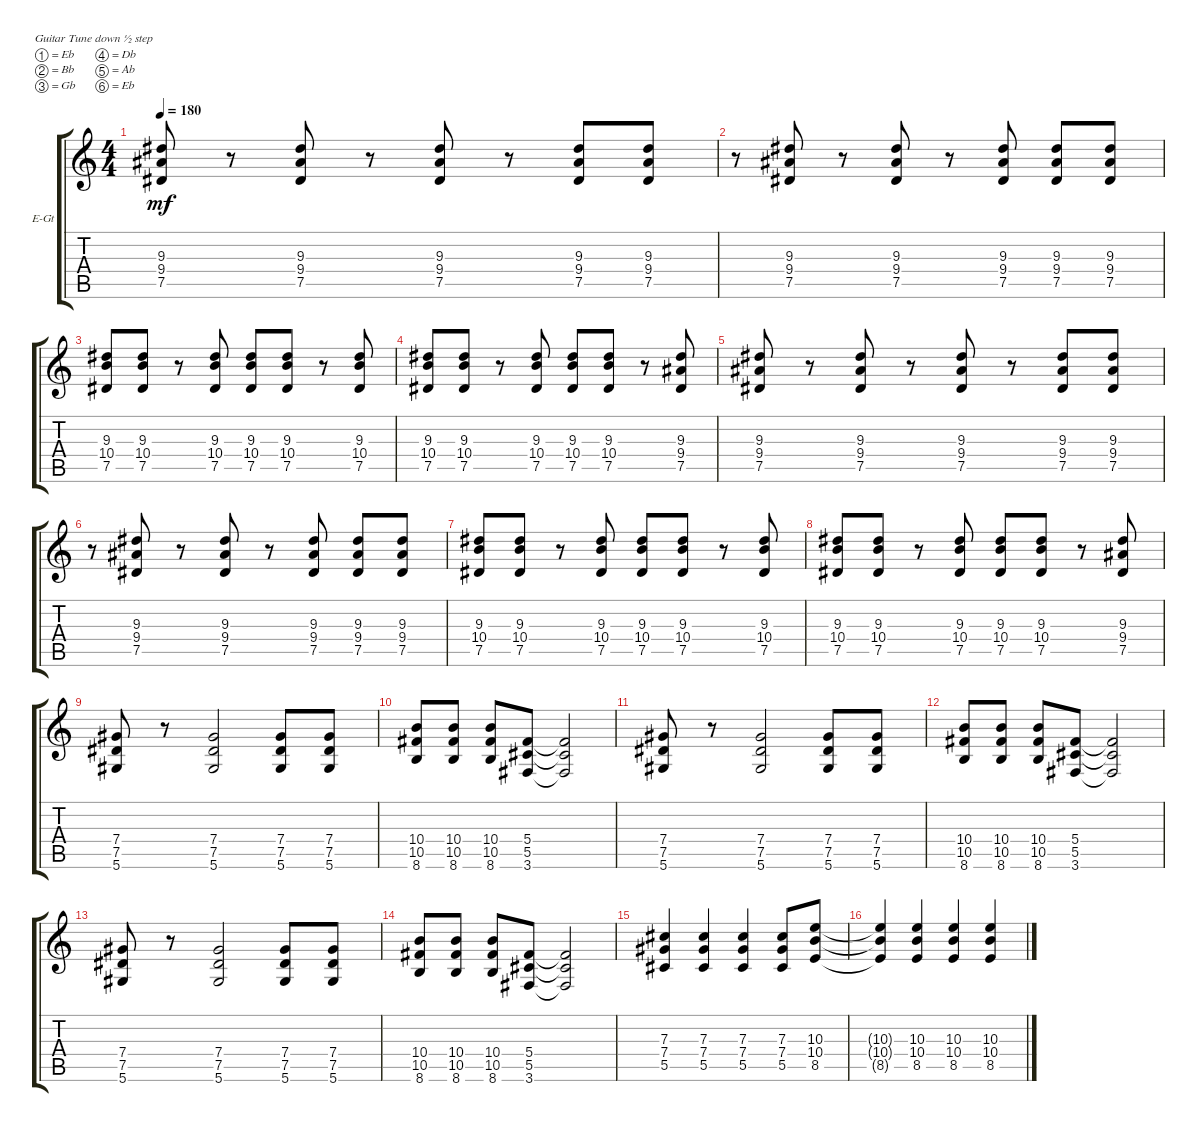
\bracketExtendMode groupsimilarinstruments
\firstSystemTrackNameOrientation horizontal
\otherSystemsTrackNameOrientation horizontal
\track ("Electric Guitar 1" "E-Gt") {instrument distortionguitar}
\staff {score tabs}
\tuning (Eb4 Bb3 Gb3 Db3 Ab2 Eb2)
\ts (4 4)
\tempo 180
\clef g2
\ks c
(9.4 7.5 9.3).8{dy mf} r.8 (9.3 9.4 7.5).8 r.8 (7.5 9.4 9.3).8 r.8 (9.3 9.4 7.5).8 (7.5 9.4 9.3).8 |
r.8 (9.3 9.4 7.5).8 r.8 (9.3 9.4 7.5).8 r.8 (9.3 9.4 7.5).8 (7.5 9.4 9.3).8 (9.3 9.4 7.5).8 |
(7.5 10.4 9.3).8 (9.3 10.4 7.5).8 r.8 (9.3 10.4 7.5).8 (7.5 10.4 9.3).8 (9.3 10.4 7.5).8 r.8 (9.3 10.4 7.5).8 |
(9.3 10.4 7.5).8 (7.5 10.4 9.3).8 r.8 (9.3 10.4 7.5).8 (7.5 10.4 9.3).8 (7.5 10.4 9.3).8 r.8 (9.3 9.4 7.5).8 |
(9.4 7.5 9.3).8 r.8 (9.3 9.4 7.5).8 r.8 (7.5 9.4 9.3).8 r.8 (9.3 9.4 7.5).8 (7.5 9.4 9.3).8 |
r.8 (9.3 9.4 7.5).8 r.8 (9.3 9.4 7.5).8 r.8 (9.3 9.4 7.5).8 (7.5 9.4 9.3).8 (9.3 9.4 7.5).8 |
(7.5 10.4 9.3).8 (9.3 10.4 7.5).8 r.8 (9.3 10.4 7.5).8 (7.5 10.4 9.3).8 (9.3 10.4 7.5).8 r.8 (9.3 10.4 7.5).8 |
(9.3 10.4 7.5).8 (7.5 10.4 9.3).8 r.8 (9.3 10.4 7.5).8 (7.5 10.4 9.3).8 (7.5 10.4 9.3).8 r.8 (9.3 9.4 7.5).8 |
(5.6 7.5 7.4).8 r.8 (7.4 7.5 5.6).2 (5.6 7.5 7.4).8 (7.4 7.5 5.6).8 |
(8.6 10.5 10.4).8 (10.4 10.5 8.6).8 (10.4 10.5 8.6).8 (3.6 5.5 5.4).8 (5.4{t} 5.5{t} 3.6{t}).2 |
(5.6 7.5 7.4).8 r.8 (7.4 7.5 5.6).2 (5.6 7.5 7.4).8 (7.4 7.5 5.6).8 |
(8.6 10.5 10.4).8 (10.4 10.5 8.6).8 (10.4 10.5 8.6).8 (3.6 5.5 5.4).8 (5.4{t} 5.5{t} 3.6{t}).2 |
(5.6 7.5 7.4).8 r.8 (7.4 7.5 5.6).2 (5.6 7.5 7.4).8 (7.4 7.5 5.6).8 |
(8.6 10.5 10.4).8 (10.4 10.5 8.6).8 (10.4 10.5 8.6).8 (3.6 5.5 5.4).8 (5.5{t} 5.4{t} 3.6{t}).2 |
(7.3 7.4 5.5).4 (5.5 7.4 7.3).4 (7.3 7.4 5.5).4 (5.5 7.4 7.3).8 (10.3 10.4 8.5).8 |
(8.5{t} 10.4{t} 10.3{t}).4 (10.3 10.4 8.5).4 (8.5 10.4 10.3).4 (10.3 10.4 8.5).4
